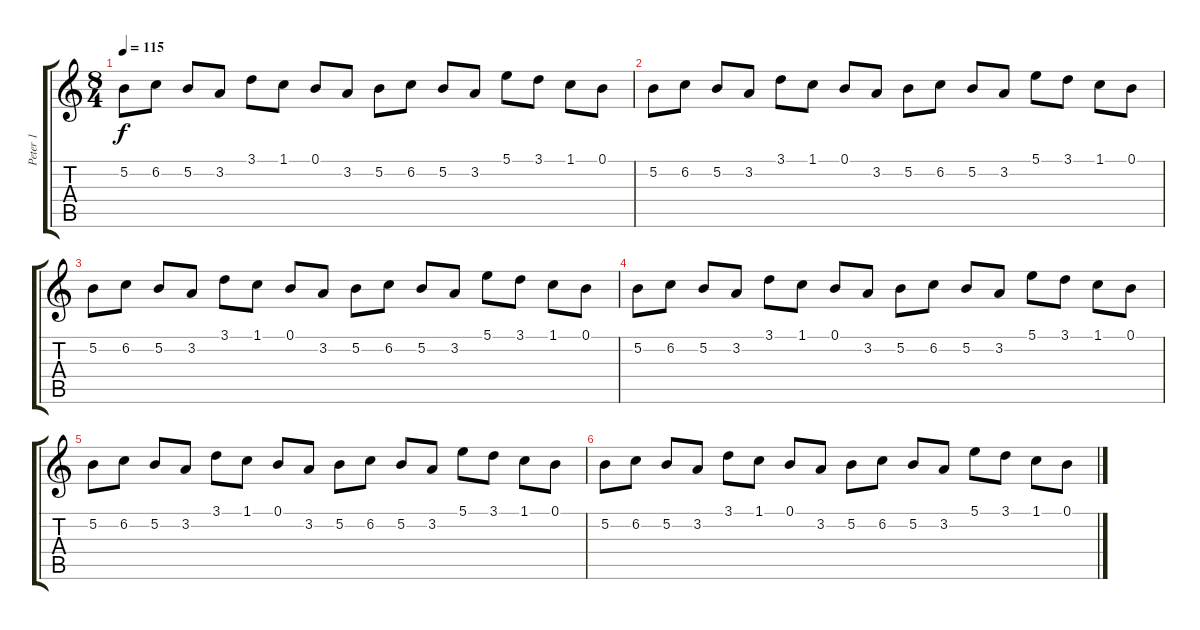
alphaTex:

\track ("Peter 1" "Peter 1") {instrument distortionguitar}
\staff {score tabs}
\tuning (B3 Gb3 D3 A2 E2 B1) {hide}
\ts (8 4)
\tempo 115
\clef g2
\ks c
5.2.8{dy f} 6.2.8 5.2.8 3.2.8 3.1.8 1.1.8 0.1.8 3.2.8 5.2.8 6.2.8 5.2.8 3.2.8 5.1.8 3.1.8 1.1.8 0.1.8 |
5.2.8 6.2.8 5.2.8 3.2.8 3.1.8 1.1.8 0.1.8 3.2.8 5.2.8 6.2.8 5.2.8 3.2.8 5.1.8 3.1.8 1.1.8 0.1.8 |
5.2.8 6.2.8 5.2.8 3.2.8 3.1.8 1.1.8 0.1.8 3.2.8 5.2.8 6.2.8 5.2.8 3.2.8 5.1.8 3.1.8 1.1.8 0.1.8 |
5.2.8 6.2.8 5.2.8 3.2.8 3.1.8 1.1.8 0.1.8 3.2.8 5.2.8 6.2.8 5.2.8 3.2.8 5.1.8 3.1.8 1.1.8 0.1.8 |
5.2.8 6.2.8 5.2.8 3.2.8 3.1.8 1.1.8 0.1.8 3.2.8 5.2.8 6.2.8 5.2.8 3.2.8 5.1.8 3.1.8 1.1.8 0.1.8 |
5.2.8 6.2.8 5.2.8 3.2.8 3.1.8 1.1.8 0.1.8 3.2.8 5.2.8 6.2.8 5.2.8 3.2.8 5.1.8 3.1.8 1.1.8 0.1.8
